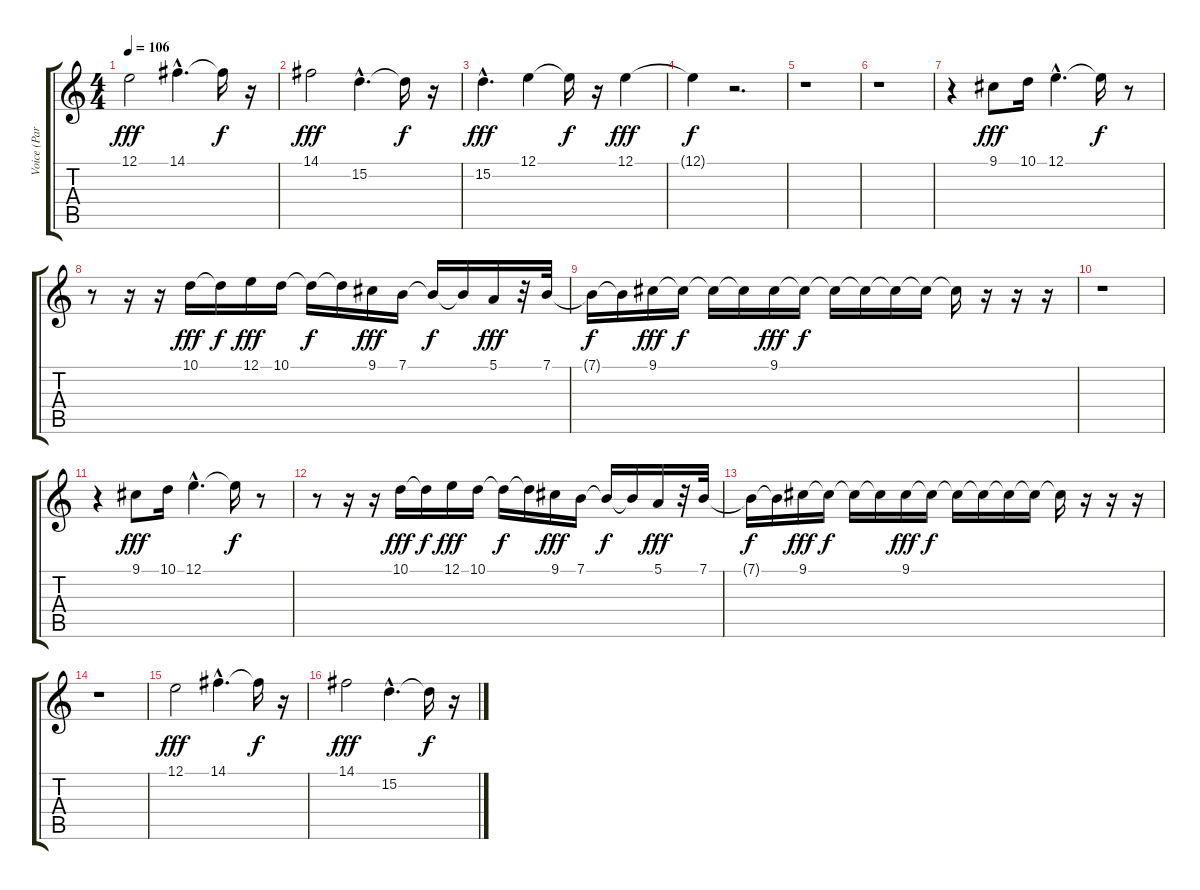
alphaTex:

\track ("Voice (Part II)" "Voice (Par") {instrument panflute}
\staff {score tabs}
\tuning (E4 B3 G3 D3 A2 E2) {hide}
\ts (4 4)
\tempo 106
\clef g2
\ks c
12.1.2{dy fff} 14.1{hac}.4{d} 14.1{t}.16{dy f} r.16 |
14.1.2{dy fff} 15.2{hac}.4{d} 15.2{t}.16{dy f} r.16 |
15.2{hac}.4{d dy fff} 12.1.4 12.1{t}.16{dy f} r.16 12.1.4{dy fff} |
12.1{t}.4{dy f} r.2{d} |
r.1 |
r.1 |
r.4 9.1.8{dy fff} 10.1.16 12.1{hac}.4{d} 12.1{t}.16{dy f} r.8 |
r.8 r.16 r.16 10.1.16{dy fff} 10.1{t}.16{dy f} 12.1.16{dy fff} 10.1.16 10.1{t}.16{dy f} 10.1{t}.16 9.1.16{dy fff} 7.1.16 7.1{t}.16{dy f} 7.1{t}.16 5.1.16{dy fff} r.32 7.1.32 |
7.1{t}.16{dy f} 7.1{t}.16 9.1.16{dy fff} 9.1{t}.16{dy f} 9.1{t}.16 9.1{t}.16 9.1.16{dy fff} 9.1{t}.16{dy f} 9.1{t}.16 9.1{t}.16 9.1{t}.16 9.1{t}.16 9.1{t}.16 r.16 r.16 r.16 |
r.1 |
r.4 9.1.8{dy fff} 10.1.16 12.1{hac}.4{d} 12.1{t}.16{dy f} r.8 |
r.8 r.16 r.16 10.1.16{dy fff} 10.1{t}.16{dy f} 12.1.16{dy fff} 10.1.16 10.1{t}.16{dy f} 10.1{t}.16 9.1.16{dy fff} 7.1.16 7.1{t}.16{dy f} 7.1{t}.16 5.1.16{dy fff} r.32 7.1.32 |
7.1{t}.16{dy f} 7.1{t}.16 9.1.16{dy fff} 9.1{t}.16{dy f} 9.1{t}.16 9.1{t}.16 9.1.16{dy fff} 9.1{t}.16{dy f} 9.1{t}.16 9.1{t}.16 9.1{t}.16 9.1{t}.16 9.1{t}.16 r.16 r.16 r.16 |
r.1 |
12.1.2{dy fff} 14.1{hac}.4{d} 14.1{t}.16{dy f} r.16 |
14.1.2{dy fff} 15.2{hac}.4{d} 15.2{t}.16{dy f} r.16
